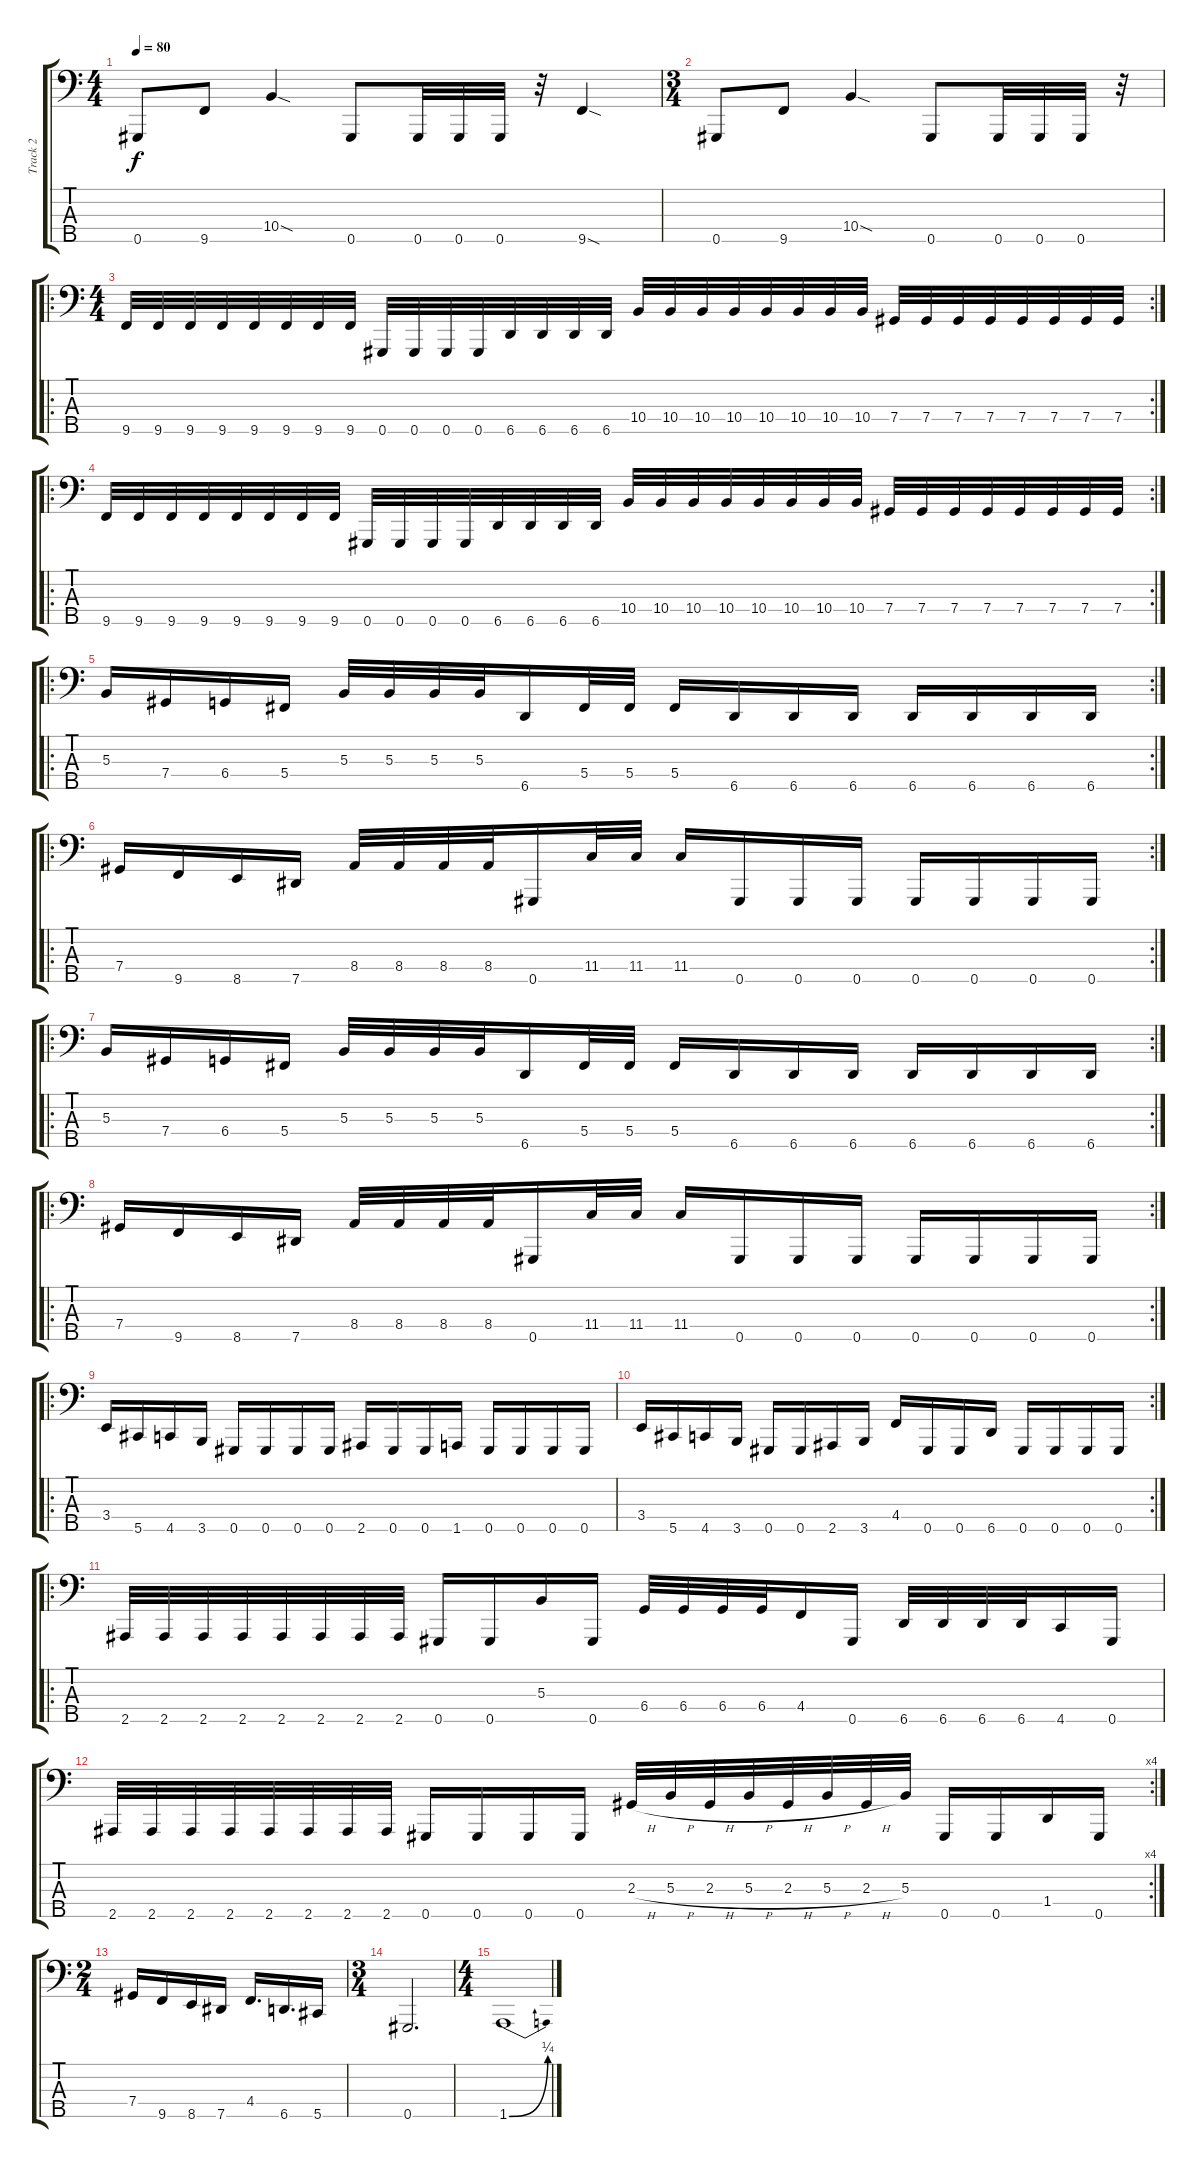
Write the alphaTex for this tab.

\track ("Track 2" "Track 2") {instrument electricbassfinger}
\staff {score tabs}
\tuning (E2 B1 Gb1 Db1 Ab0) {hide}
\ts (4 4)
\tempo 80
\clef f4
\ks c
0.5.8{dy f} 9.5.8 10.4{sod}.4 0.5.8 0.5.32 0.5.32 0.5.32 r.32 9.5{sod}.4 |
\ts (3 4)
0.5.8 9.5.8 10.4{sod}.4 0.5.8 0.5.32 0.5.32 0.5.32 r.32 |
\ro
\rc 2
\ts (4 4)
9.5.32 9.5.32 9.5.32 9.5.32 9.5.32 9.5.32 9.5.32 9.5.32 0.5.32 0.5.32 0.5.32 0.5.32 6.5.32 6.5.32 6.5.32 6.5.32 10.4.32 10.4.32 10.4.32 10.4.32 10.4.32 10.4.32 10.4.32 10.4.32 7.4.32 7.4.32 7.4.32 7.4.32 7.4.32 7.4.32 7.4.32 7.4.32 |
\ro
\rc 2
9.5.32 9.5.32 9.5.32 9.5.32 9.5.32 9.5.32 9.5.32 9.5.32 0.5.32 0.5.32 0.5.32 0.5.32 6.5.32 6.5.32 6.5.32 6.5.32 10.4.32 10.4.32 10.4.32 10.4.32 10.4.32 10.4.32 10.4.32 10.4.32 7.4.32 7.4.32 7.4.32 7.4.32 7.4.32 7.4.32 7.4.32 7.4.32 |
\ro
\rc 2
5.3.16 7.4.16 6.4.16 5.4.16 5.3.32 5.3.32 5.3.32 5.3.32 6.5.16 5.4.32 5.4.32 5.4.16 6.5.16 6.5.16 6.5.16 6.5.16 6.5.16 6.5.16 6.5.16 |
\ro
\rc 2
7.4.16 9.5.16 8.5.16 7.5.16 8.4.32 8.4.32 8.4.32 8.4.32 0.5.16 11.4.32 11.4.32 11.4.16 0.5.16 0.5.16 0.5.16 0.5.16 0.5.16 0.5.16 0.5.16 |
\ro
\rc 2
5.3.16 7.4.16 6.4.16 5.4.16 5.3.32 5.3.32 5.3.32 5.3.32 6.5.16 5.4.32 5.4.32 5.4.16 6.5.16 6.5.16 6.5.16 6.5.16 6.5.16 6.5.16 6.5.16 |
\ro
\rc 2
7.4.16 9.5.16 8.5.16 7.5.16 8.4.32 8.4.32 8.4.32 8.4.32 0.5.16 11.4.32 11.4.32 11.4.16 0.5.16 0.5.16 0.5.16 0.5.16 0.5.16 0.5.16 0.5.16 |
\ro
3.4.16 5.5.16 4.5.16 3.5.16 0.5.16 0.5.16 0.5.16 0.5.16 2.5.16 0.5.16 0.5.16 1.5.16 0.5.16 0.5.16 0.5.16 0.5.16 |
\rc 2
3.4.16 5.5.16 4.5.16 3.5.16 0.5.16 0.5.16 2.5.16 3.5.16 4.4.16 0.5.16 0.5.16 6.5.16 0.5.16 0.5.16 0.5.16 0.5.16 |
\ro
2.5.32 2.5.32 2.5.32 2.5.32 2.5.32 2.5.32 2.5.32 2.5.32 0.5.16 0.5.16 5.3.16 0.5.16 6.4.32 6.4.32 6.4.32 6.4.32 4.4.16 0.5.16 6.5.32 6.5.32 6.5.32 6.5.32 4.5.16 0.5.16 |
\rc 4
2.5.32 2.5.32 2.5.32 2.5.32 2.5.32 2.5.32 2.5.32 2.5.32 0.5.16 0.5.16 0.5.16 0.5.16 2.3{h}.32 5.3{h}.32 2.3{h}.32 5.3{h}.32 2.3{h}.32 5.3{h}.32 2.3{h}.32 5.3.32 0.5.16 0.5.16 1.4.16 0.5.16 |
\ts (2 4)
7.4.16 9.5.16 8.5.16 7.5.16 4.4.16{d} 6.5.16{d} 5.5.16 |
\ts (3 4)
0.5.2{d} |
\ts (4 4)
1.5{be (bend 0 0 60 1)}.1
